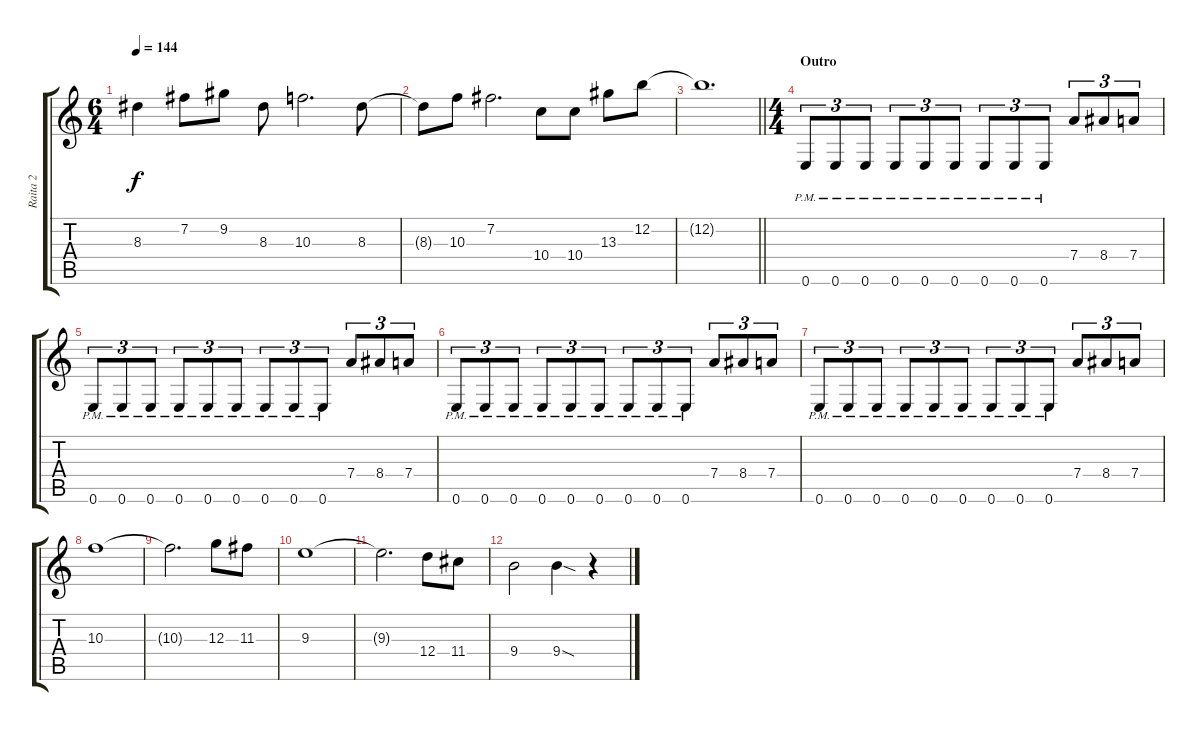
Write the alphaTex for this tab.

\track ("Raita 2" "Raita 2") {instrument distortionguitar}
\staff {score tabs}
\tuning (E4 B3 G3 D3 A2 E2) {hide}
\ts (6 4)
\tempo 144
\clef g2
\ks c
8.3.4{dy f} 7.2.8 9.2.8 8.3.8 10.3.2{d} 8.3.8 |
8.3{t}.8 10.3.8 7.2.2{d} 10.4.8 10.4.8 13.3.8 12.2.8 |
\barLineRight lightlight
12.2{t}.1{d} |
\ts (4 4)
\section ("" "Outro")
0.6{pm}.8{tu (3 2)} 0.6{pm}.8{tu (3 2)} 0.6{pm}.8{tu (3 2)} 0.6{pm}.8{tu (3 2)} 0.6{pm}.8{tu (3 2)} 0.6{pm}.8{tu (3 2)} 0.6{pm}.8{tu (3 2)} 0.6{pm}.8{tu (3 2)} 0.6{pm}.8{tu (3 2)} 7.4.8{tu (3 2)} 8.4.8{tu (3 2)} 7.4.8{tu (3 2)} |
0.6{pm}.8{tu (3 2)} 0.6{pm}.8{tu (3 2)} 0.6{pm}.8{tu (3 2)} 0.6{pm}.8{tu (3 2)} 0.6{pm}.8{tu (3 2)} 0.6{pm}.8{tu (3 2)} 0.6{pm}.8{tu (3 2)} 0.6{pm}.8{tu (3 2)} 0.6{pm}.8{tu (3 2)} 7.4.8{tu (3 2)} 8.4.8{tu (3 2)} 7.4.8{tu (3 2)} |
0.6{pm}.8{tu (3 2)} 0.6{pm}.8{tu (3 2)} 0.6{pm}.8{tu (3 2)} 0.6{pm}.8{tu (3 2)} 0.6{pm}.8{tu (3 2)} 0.6{pm}.8{tu (3 2)} 0.6{pm}.8{tu (3 2)} 0.6{pm}.8{tu (3 2)} 0.6{pm}.8{tu (3 2)} 7.4.8{tu (3 2)} 8.4.8{tu (3 2)} 7.4.8{tu (3 2)} |
0.6{pm}.8{tu (3 2)} 0.6{pm}.8{tu (3 2)} 0.6{pm}.8{tu (3 2)} 0.6{pm}.8{tu (3 2)} 0.6{pm}.8{tu (3 2)} 0.6{pm}.8{tu (3 2)} 0.6{pm}.8{tu (3 2)} 0.6{pm}.8{tu (3 2)} 0.6{pm}.8{tu (3 2)} 7.4.8{tu (3 2)} 8.4.8{tu (3 2)} 7.4.8{tu (3 2)} |
10.3.1 |
10.3{t}.2{d} 12.3.8 11.3.8 |
9.3.1 |
9.3{t}.2{d} 12.4.8 11.4.8 |
9.4.2 9.4{sod}.4 r.4
